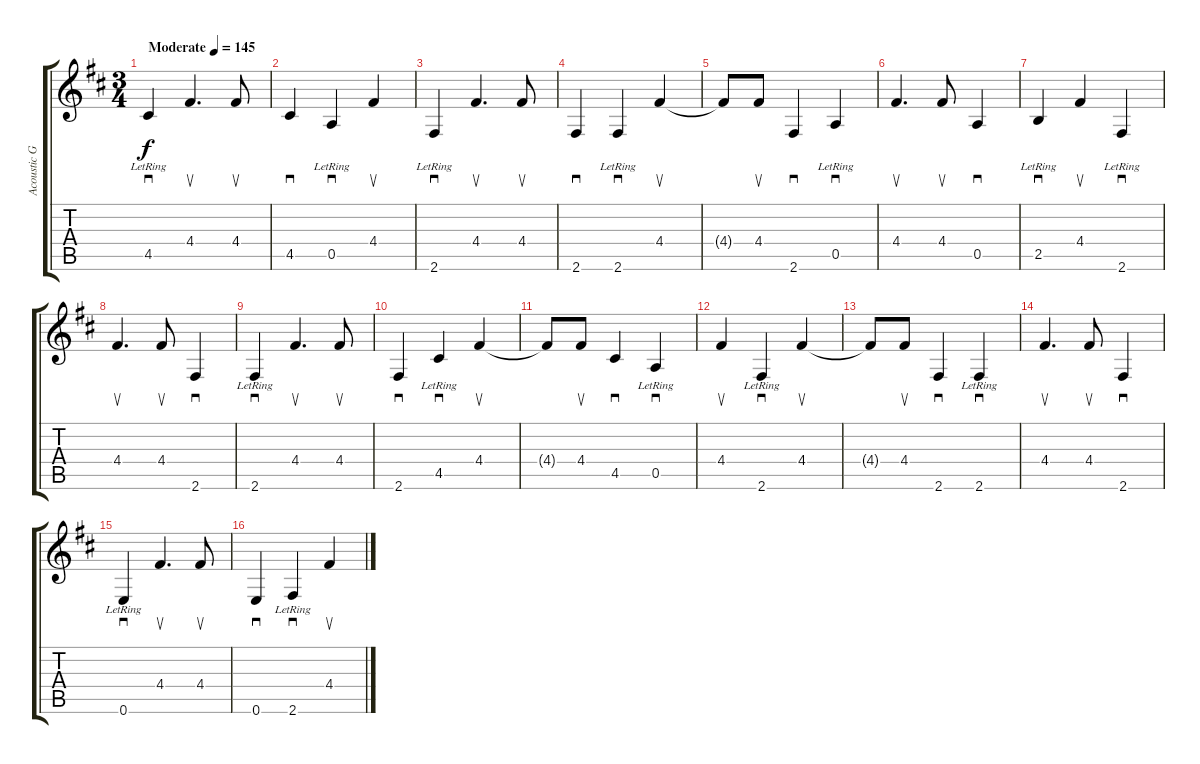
\track ("Acoustic Guitar" "Acoustic G") {instrument acousticguitarsteel}
\staff {score tabs}
\tuning (E4 B3 G3 D3 A2 E2) {hide}
\ts (3 4)
\tempo (145 "Moderate")
\clef g2
\ks d
4.5{lr}.4{sd dy f instrument acousticguitarsteel} 4.4.4{d su} 4.4.8{su} |
4.5.4{sd} 0.5{lr}.4{sd} 4.4.4{su} |
2.6{lr}.4{sd} 4.4.4{d su} 4.4.8{su} |
2.6.4{sd} 2.6{lr}.4{sd} 4.4.4{su} |
4.4{t}.8 4.4.8{su} 2.6.4{sd} 0.5{lr}.4{sd} |
4.4.4{d su} 4.4.8{su} 0.5.4{sd} |
2.5{lr}.4{sd} 4.4.4{su} 2.6{lr}.4{sd} |
4.4.4{d su} 4.4.8{su} 2.6.4{sd} |
2.6{lr}.4{sd} 4.4.4{d su} 4.4.8{su} |
2.6.4{sd} 4.5{lr}.4{sd} 4.4.4{su} |
4.4{t}.8 4.4.8{su} 4.5.4{sd} 0.5{lr}.4{sd} |
4.4.4{su} 2.6{lr}.4{sd} 4.4.4{su} |
4.4{t}.8 4.4.8{su} 2.6.4{sd} 2.6{lr}.4{sd} |
4.4.4{d su} 4.4.8{su} 2.6.4{sd} |
0.6{lr}.4{sd} 4.4.4{d su} 4.4.8{su} |
0.6.4{sd} 2.6{lr}.4{sd} 4.4.4{su}
